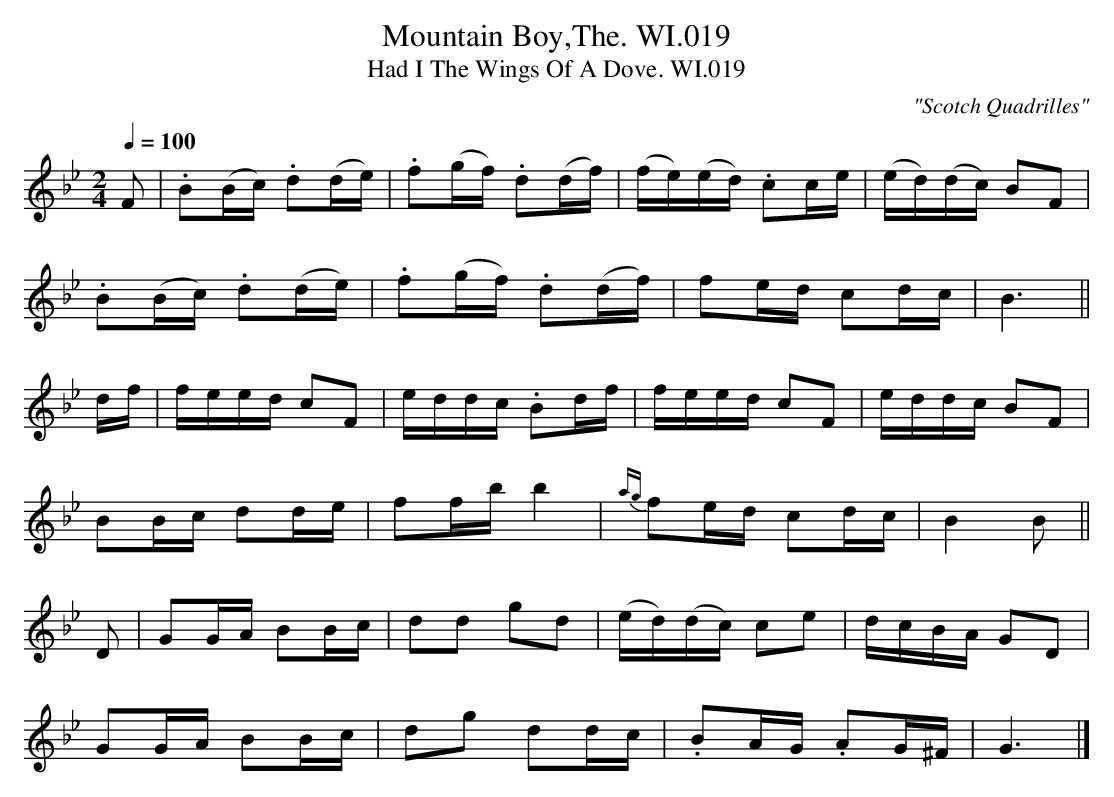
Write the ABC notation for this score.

X:1
T:Mountain Boy,The. WI.019
T:Had I The Wings Of A Dove. WI.019
M:2/4
L:1/16
Q:1/4=100
C:"Scotch Quadrilles"
K:Bb
F2|.B2(Bc) .d2(de)|.f2(gf) .d2(df)|(fe)(ed) .c2ce|(ed)(dc) B2F2|
.B2(Bc) .d2(de)|.f2(gf) .d2(df)|f2ed c2dc|B6||
df|feed c2F2|eddc .B2df|feed c2F2|eddc B2F2|
B2Bc d2de|f2fb b4|{ag}f2ed c2dc|B4 B2||
D2|G2GA B2Bc|d2d2 g2d2|(ed)(dc) c2e2|dcBA G2D2|
G2GA B2Bc|d2g2 d2dc|.B2AG .A2G^F|G6|]
